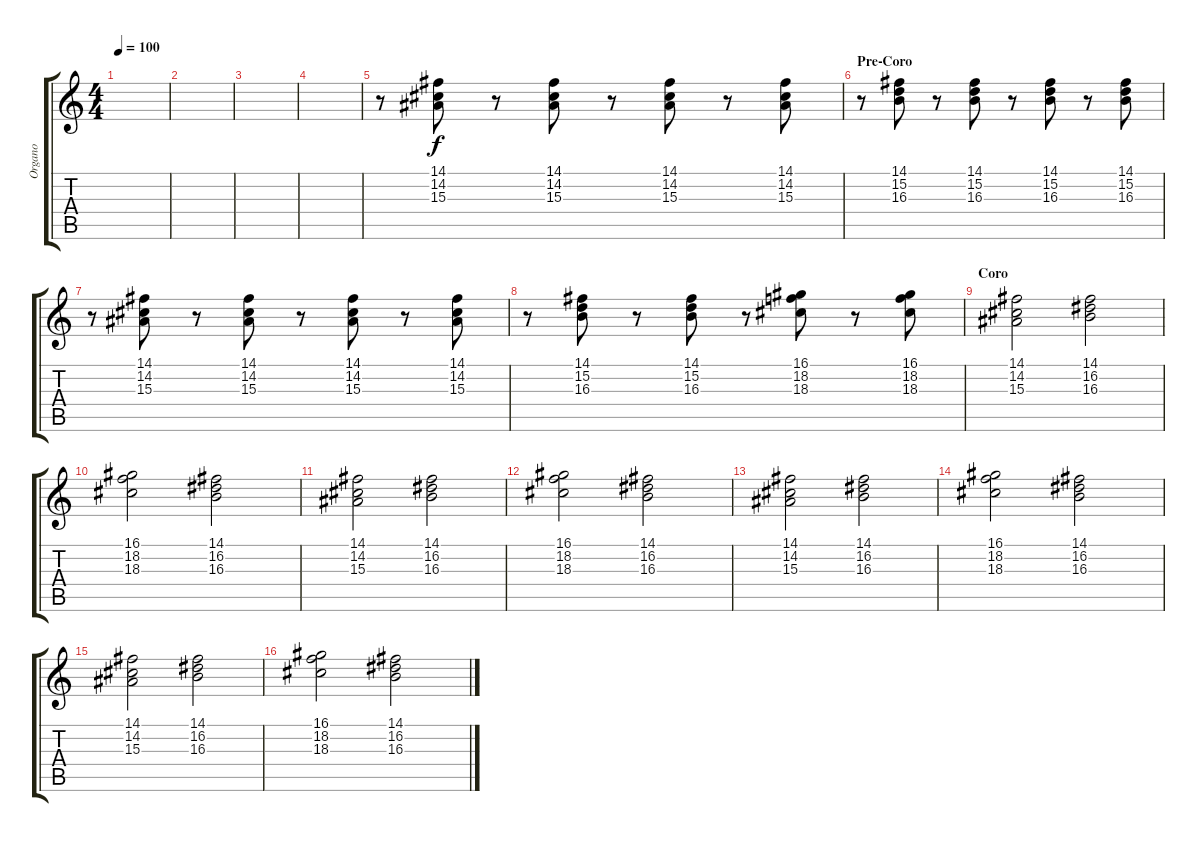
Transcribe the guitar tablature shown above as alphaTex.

\track ("Organo" "Organo") {instrument rockorgan}
\staff {score tabs}
\tuning (E4 B3 G3 D3 A2 E2) {hide}
\ts (4 4)
\tempo 100
\clef g2
\ks c
|
|
|
|
r.8 (14.1 14.2 15.3).8 r.8 (14.1 14.2 15.3).8 r.8 (14.1 14.2 15.3).8 r.8 (14.1 14.2 15.3).8 |
\section ("" "Pre-Coro")
r.8 (14.1 15.2 16.3).8 r.8 (14.1 15.2 16.3).8 r.8 (14.1 15.2 16.3).8 r.8 (14.1 15.2 16.3).8 |
r.8 (14.1 14.2 15.3).8 r.8 (14.1 14.2 15.3).8 r.8 (14.1 14.2 15.3).8 r.8 (14.1 14.2 15.3).8 |
r.8 (14.1 15.2 16.3).8 r.8 (14.1 15.2 16.3).8 r.8 (16.1 18.2 18.3).8 r.8 (16.1 18.2 18.3).8 |
\section ("" "Coro")
(14.1 14.2 15.3).2 (14.1 16.2 16.3).2 |
(16.1 18.2 18.3).2 (14.1 16.2 16.3).2 |
(14.1 14.2 15.3).2 (14.1 16.2 16.3).2 |
(16.1 18.2 18.3).2 (14.1 16.2 16.3).2 |
(14.1 14.2 15.3).2 (14.1 16.2 16.3).2 |
(16.1 18.2 18.3).2 (14.1 16.2 16.3).2 |
(14.1 14.2 15.3).2 (14.1 16.2 16.3).2 |
(16.1 18.2 18.3).2 (14.1 16.2 16.3).2
